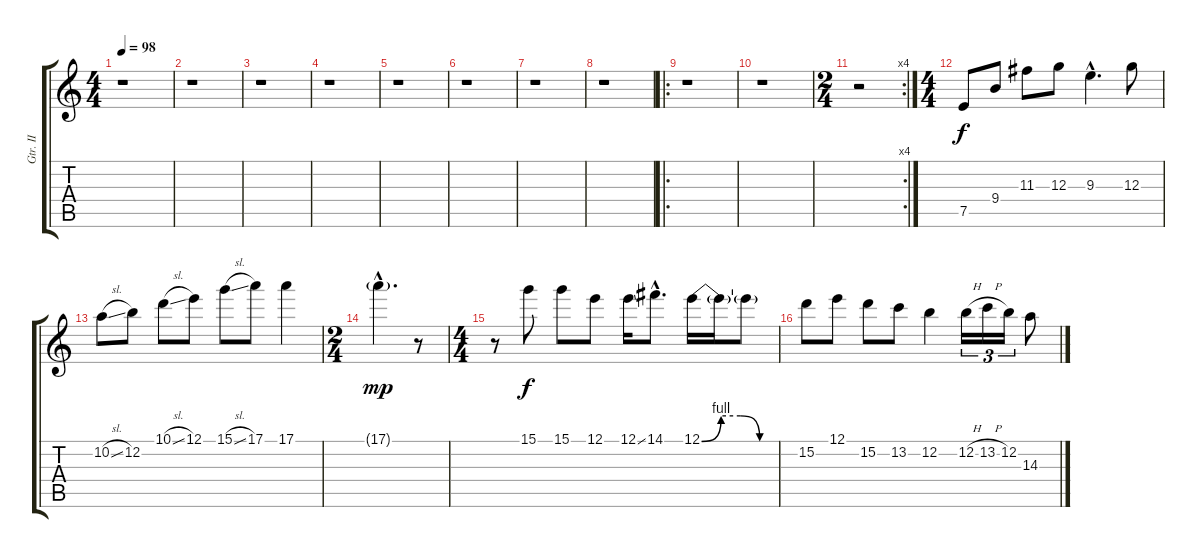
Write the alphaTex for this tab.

\track ("Gtr. II" "Gtr. II") {instrument distortionguitar}
\staff {score tabs}
\tuning (E4 B3 G3 D3 A2 E2) {hide}
\ts (4 4)
\tempo 98
\clef g2
\ks c
r.1{dy f instrument distortionguitar} |
r.1 |
r.1 |
r.1 |
r.1 |
r.1 |
r.1 |
r.1 |
\ro
r.1 |
r.1 |
\rc 4
\ts (2 4)
r.2 |
\ts (4 4)
7.5.8{instrument distortionguitar} 9.4.8 11.3.8 12.3.8 9.3{hac}.4{d} 12.3.8 |
10.2{sl}.8 12.2.8 10.1{sl}.8 12.1.8 15.1{sl}.8 17.1.8 17.1.4 |
\ts (2 4)
17.1{g hac}.4{d dy mp} r.8 |
\ts (4 4)
r.8 15.1.8{dy f} 15.1.8 12.1.8 12.1{ss}.16 14.1{hac}.8{d} 12.1{be (custom 0 0 15 4 30 4 45 0 60 0)}.16 12.1{t}.16 12.1{t}.8 |
15.2.8 12.1.8 15.2.8 13.2.8 12.2.4 12.2{h}.16{tu (3 2)} 13.2{h}.16{tu (3 2)} 12.2.16{tu (3 2)} 14.3.8
